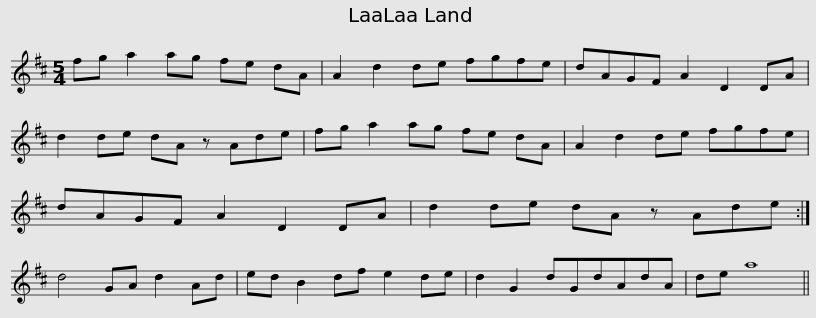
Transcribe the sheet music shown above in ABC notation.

X:1
L:1/8
M:5/4
I:linebreak $
K:D
V:1 treble
V:1
 fg a2 ag fe dA | A2 d2 de fgfe | dAGF A2 D2 DA | d2 de dA z Ade |$ fg a2 ag fe dA | %5
 A2 d2 de fgfe | dAGF A2 D2 DA | d2 de dA z Ade :| d4 GA d2 Ad |$ ed B2 df e2 de | %10
 d2 G2 dGdAdA | de a8 || %12
